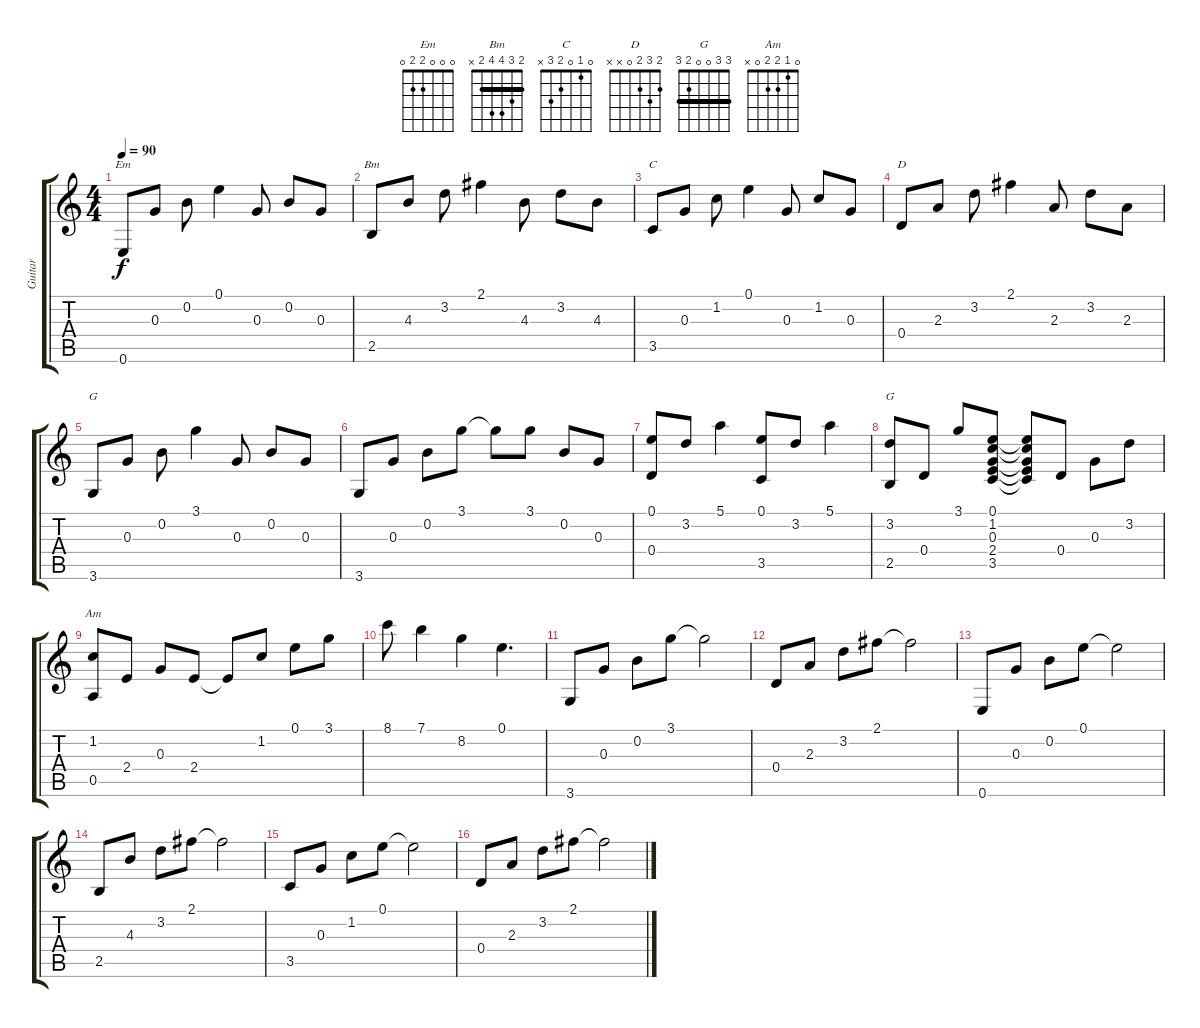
\track ("Guitar" "Guitar") {instrument acousticguitarsteel}
\staff {score tabs}
\tuning (E4 B3 G3 D3 A2 E2) {hide}
\chord ("Em" 0 0 0 2 2 0)
\chord ("Bm" 2 3 4 4 2 x) {barre 2}
\chord ("C" 0 1 0 2 3 x)
\chord ("D" 2 3 2 0 x x)
\chord ("G" 3 0 0 0 2 3)
\chord ("G" 3 3 0 0 2 3) {barre 3}
\chord ("Am" 0 1 2 2 0 x)
\ts (4 4)
\tempo 90
\clef g2
\ks c
0.6.8{ch "Em" dy f} 0.3.8 0.2.8 0.1.4 0.3.8 0.2.8 0.3.8 |
2.5.8{ch "Bm"} 4.3.8 3.2.8 2.1.4 4.3.8 3.2.8 4.3.8 |
3.5.8{ch "C"} 0.3.8 1.2.8 0.1.4 0.3.8 1.2.8 0.3.8 |
0.4.8{ch "D"} 2.3.8 3.2.8 2.1.4 2.3.8 3.2.8 2.3.8 |
3.6.8{ch "G"} 0.3.8 0.2.8 3.1.4 0.3.8 0.2.8 0.3.8 |
3.6.8 0.3.8 0.2.8 3.1.8 3.1{t}.8 3.1.8 0.2.8 0.3.8 |
(0.1 0.4).8 3.2.8 5.1.4 (0.1 3.5).8 3.2.8 5.1.4 |
(3.2 2.5).8{ch "G"} 0.4.8 3.1.8 (0.1 1.2 0.3 2.4 3.5).8 (0.1{t} 1.2{t} 0.3{t} 2.4{t} 3.5{t}).8 0.4.8 0.3.8 3.2.8 |
(1.2 0.5).8{ch "Am"} 2.4.8 0.3.8 2.4.8 2.4{t}.8 1.2.8 0.1.8 3.1.8 |
8.1.8 7.1.4 8.2.4 0.1.4{d} |
3.6.8 0.3.8 0.2.8 3.1.8 3.1{t}.2 |
0.4.8 2.3.8 3.2.8 2.1.8 2.1{t}.2 |
0.6.8 0.3.8 0.2.8 0.1.8 0.1{t}.2 |
2.5.8 4.3.8 3.2.8 2.1.8 2.1{t}.2 |
3.5.8 0.3.8 1.2.8 0.1.8 0.1{t}.2 |
0.4.8 2.3.8 3.2.8 2.1.8 2.1{t}.2
